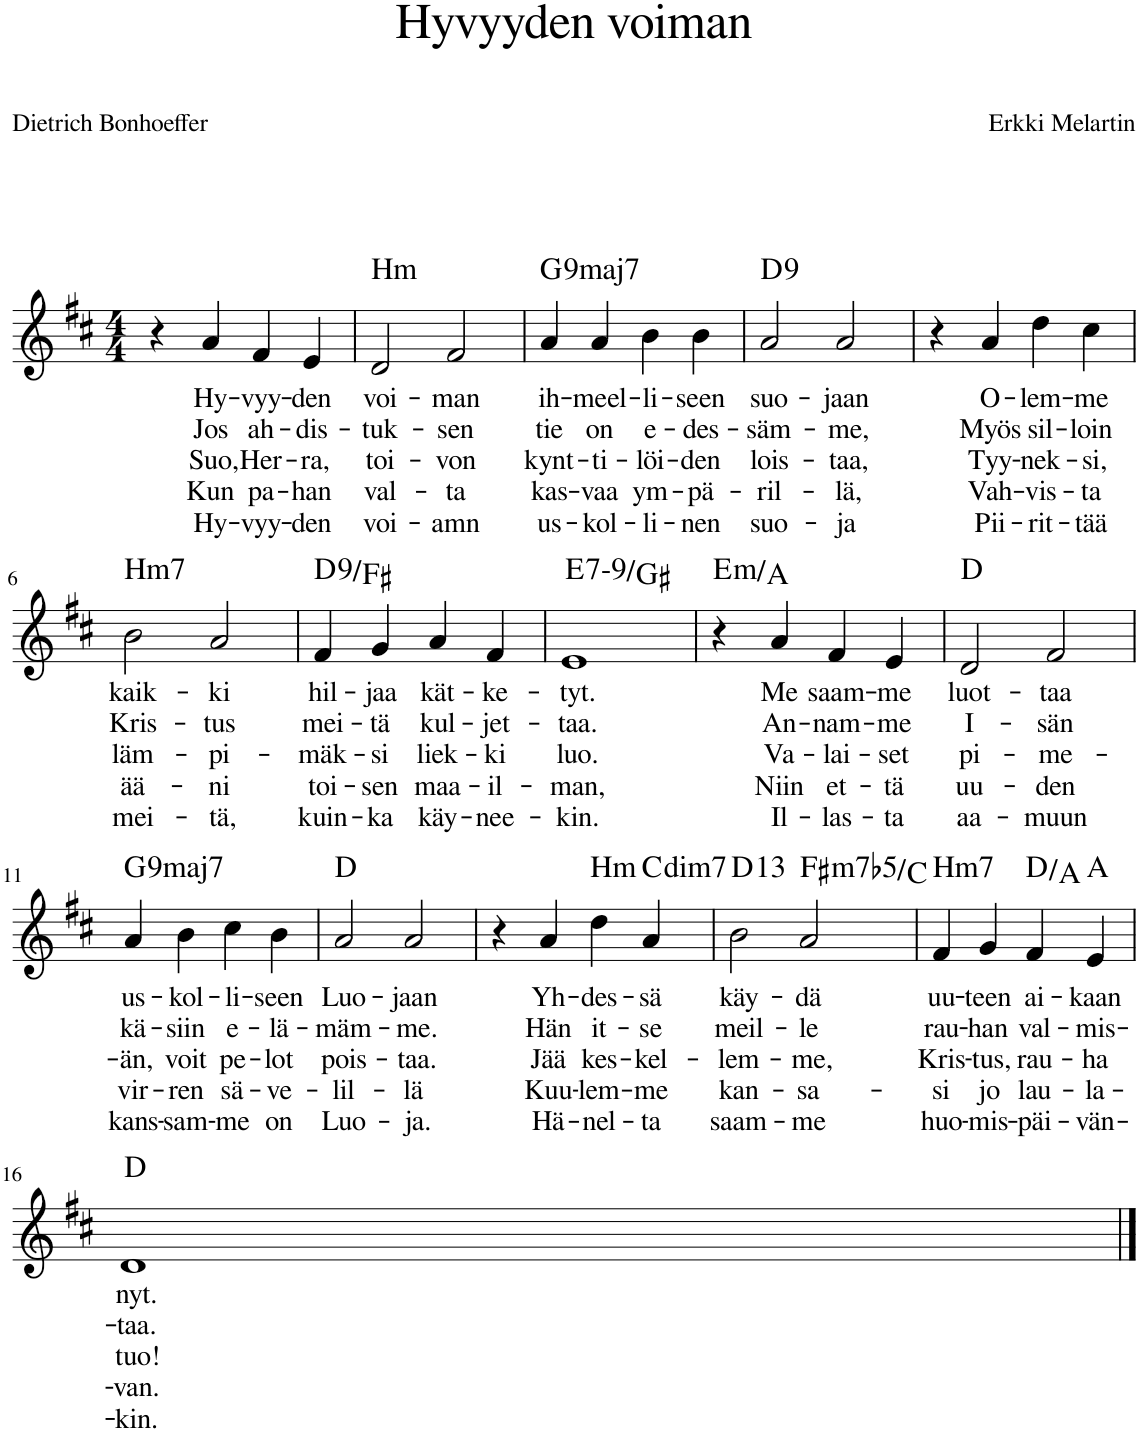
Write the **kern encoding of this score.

**kern	**text	**text	**text	**text	**text	**harte
*part1	*part1	*part1	*part1	*part1	*part1	*part1
*staff1	*staff1	*staff1	*staff1	*staff1	*staff1	*
*I"Piano	*	*	*	*	*	*
*I'Pno.	*	*	*	*	*	*
*clefG2	*	*	*	*	*	*
*k[f#c#]	*	*	*	*	*	*
*M4/4	*	*	*	*	*	*
=1	=1	=1	=1	=1	=1	=1
4r	.	.	.	.	.	.
!	!LO:LY:b	!LO:LY:b	!LO:LY:b	!LO:LY:b	!LO:LY:b	!
4a/	Hy-	Jos	Suo,	Kun	Hy-	.
!	!LO:LY:b	!LO:LY:b	!LO:LY:b	!LO:LY:b	!LO:LY:b	!
4f#/	-vyy-	ah-	Her-	pa-	-vyy-	.
!	!LO:LY:b	!LO:LY:b	!LO:LY:b	!LO:LY:b	!LO:LY:b	!
4e/	-den	-dis-	-ra,	-han	-den	.
=2	=2	=2	=2	=2	=2	=2
!	!LO:LY:b	!LO:LY:b	!LO:LY:b	!LO:LY:b	!LO:LY:b	!LO:H:kt=Hm
2d/	voi-	-tuk-	toi-	val-	voi-	N
!	!LO:LY:b	!LO:LY:b	!LO:LY:b	!LO:LY:b	!LO:LY:b	!
2f#/	-man	-sen	-von	-ta	-amn	.
=3	=3	=3	=3	=3	=3	=3
!	!LO:LY:b	!LO:LY:b	!LO:LY:b	!LO:LY:b	!LO:LY:b	!LO:H:kt=9
4a/	ih-	tie	kynt-	kas-	us-	G:9
!	!LO:LY:b	!LO:LY:b	!LO:LY:b	!LO:LY:b	!LO:LY:b	!
4a/	-meel-	on	-ti-	-vaa	-kol-	.
!	!LO:LY:b	!LO:LY:b	!LO:LY:b	!LO:LY:b	!LO:LY:b	!
4b\	-li-	e-	-löi-	ym-	-li-	.
!	!LO:LY:b	!LO:LY:b	!LO:LY:b	!LO:LY:b	!LO:LY:b	!
4b\	-seen	-des-	-den	-pä-	-nen	.
=4	=4	=4	=4	=4	=4	=4
!	!LO:LY:b	!LO:LY:b	!LO:LY:b	!LO:LY:b	!LO:LY:b	!LO:H:kt=9
2a/	suo-	-säm-	lois-	-ril-	suo-	D:9
!	!LO:LY:b	!LO:LY:b	!LO:LY:b	!LO:LY:b	!LO:LY:b	!
2a/	-jaan	-me,	-taa,	-lä,	-ja	.
=5	=5	=5	=5	=5	=5	=5
4r	.	.	.	.	.	.
!	!LO:LY:b	!LO:LY:b	!LO:LY:b	!LO:LY:b	!LO:LY:b	!
4a/	O-	Myös	Tyy-	Vah-	Pii-	.
!	!LO:LY:b	!LO:LY:b	!LO:LY:b	!LO:LY:b	!LO:LY:b	!
4dd\	-lem-	sil-	-nek-	-vis-	-rit-	.
!	!LO:LY:b	!LO:LY:b	!LO:LY:b	!LO:LY:b	!LO:LY:b	!
4cc#\	-me	-loin	-si,	-ta	-tää	.
!!LO:LB:g=z
=6	=6	=6	=6	=6	=6	=6
!	!LO:LY:b	!LO:LY:b	!LO:LY:b	!LO:LY:b	!LO:LY:b	!LO:H:kt=Hm7
2b\	kaik-	Kris-	läm-	ää-	mei-	N
!	!LO:LY:b	!LO:LY:b	!LO:LY:b	!LO:LY:b	!LO:LY:b	!
2a/	-ki	-tus	-pi-	-ni	-tä,	.
=7	=7	=7	=7	=7	=7	=7
!	!LO:LY:b	!LO:LY:b	!LO:LY:b	!LO:LY:b	!LO:LY:b	!LO:H:kt=9
4f#/	hil-	mei-	-mäk-	toi-	kuin-	D:9/3
!	!LO:LY:b	!LO:LY:b	!LO:LY:b	!LO:LY:b	!LO:LY:b	!
4g/	-jaa	-tä	-si	-sen	-ka	.
!	!LO:LY:b	!LO:LY:b	!LO:LY:b	!LO:LY:b	!LO:LY:b	!
4a/	kät-	kul-	liek-	maa-	käy-	.
!	!LO:LY:b	!LO:LY:b	!LO:LY:b	!LO:LY:b	!LO:LY:b	!
4f#/	-ke-	-jet-	-ki	-il-	-nee-	.
=8	=8	=8	=8	=8	=8	=8
!	!LO:LY:b	!LO:LY:b	!LO:LY:b	!LO:LY:b	!LO:LY:b	!LO:H:kt=7
1e	-tyt.	-taa.	luo.	-man,	-kin.	E:7(b9)/3
=9	=9	=9	=9	=9	=9	=9
!	!	!	!	!	!	!LO:H:kt=m
4r	.	.	.	.	.	E:min/4
!	!LO:LY:b	!LO:LY:b	!LO:LY:b	!LO:LY:b	!LO:LY:b	!
4a/	Me	An-	Va-	Niin	Il-	.
!	!LO:LY:b	!LO:LY:b	!LO:LY:b	!LO:LY:b	!LO:LY:b	!
4f#/	saam-	-nam-	-lai-	et-	-las-	.
!	!LO:LY:b	!LO:LY:b	!LO:LY:b	!LO:LY:b	!LO:LY:b	!
4e/	-me	-me	-set	-tä	-ta	.
=10	=10	=10	=10	=10	=10	=10
!	!LO:LY:b	!LO:LY:b	!LO:LY:b	!LO:LY:b	!LO:LY:b	!
2d/	luot-	I-	pi-	uu-	aa-	D:maj
!	!LO:LY:b	!LO:LY:b	!LO:LY:b	!LO:LY:b	!LO:LY:b	!
2f#/	-taa	-sän	-me-	-den	-muun	.
!!LO:LB:g=z
=11	=11	=11	=11	=11	=11	=11
!	!LO:LY:b	!LO:LY:b	!LO:LY:b	!LO:LY:b	!LO:LY:b	!LO:H:kt=9
4a/	us-	kä-	-än,	vir-	kans-	G:9
!	!LO:LY:b	!LO:LY:b	!LO:LY:b	!LO:LY:b	!LO:LY:b	!
4b\	-kol-	-siin	voit	-ren	-sam-	.
!	!LO:LY:b	!LO:LY:b	!LO:LY:b	!LO:LY:b	!LO:LY:b	!
4cc#\	-li-	e-	pe-	sä-	-me	.
!	!LO:LY:b	!LO:LY:b	!LO:LY:b	!LO:LY:b	!LO:LY:b	!
4b\	-seen	-lä-	-lot	-ve-	on	.
=12	=12	=12	=12	=12	=12	=12
!	!LO:LY:b	!LO:LY:b	!LO:LY:b	!LO:LY:b	!LO:LY:b	!
2a/	Luo-	-mäm-	pois-	-lil-	Luo-	D:maj
!	!LO:LY:b	!LO:LY:b	!LO:LY:b	!LO:LY:b	!LO:LY:b	!
2a/	-jaan	-me.	-taa.	-lä	-ja.	.
=13	=13	=13	=13	=13	=13	=13
4r	.	.	.	.	.	.
!	!LO:LY:b	!LO:LY:b	!LO:LY:b	!LO:LY:b	!LO:LY:b	!
4a/	Yh-	Hän	Jää	Kuu-	Hä-	.
!	!LO:LY:b	!LO:LY:b	!LO:LY:b	!LO:LY:b	!LO:LY:b	!LO:H:kt=Hm
4dd\	-des-	it-	kes-	-lem-	-nel-	N
!	!LO:LY:b	!LO:LY:b	!LO:LY:b	!LO:LY:b	!LO:LY:b	!LO:H:kt=dim7
4a/	-sä	-se	-kel-	-me	-ta	C:dim7
=14	=14	=14	=14	=14	=14	=14
!	!LO:LY:b	!LO:LY:b	!LO:LY:b	!LO:LY:b	!LO:LY:b	!LO:H:kt=13
2b\	käy-	meil-	-lem-	kan-	saam-	D:9(11,13)
!	!LO:LY:b	!LO:LY:b	!LO:LY:b	!LO:LY:b	!LO:LY:b	!LO:H:kt=m7b5
2a/	-dä	-le	-me,	-sa-	-me	F#:hdim7/b5
=15	=15	=15	=15	=15	=15	=15
!	!LO:LY:b	!LO:LY:b	!LO:LY:b	!LO:LY:b	!LO:LY:b	!LO:H:kt=Hm7
4f#/	uu-	rau-	Kris-	-si	huo-	N
!	!LO:LY:b	!LO:LY:b	!LO:LY:b	!LO:LY:b	!LO:LY:b	!
4g/	-teen	-han	-tus,	jo	-mis-	.
!	!LO:LY:b	!LO:LY:b	!LO:LY:b	!LO:LY:b	!LO:LY:b	!
4f#/	ai-	val-	rau-	lau-	-päi-	D:maj/5
!	!LO:LY:b	!LO:LY:b	!LO:LY:b	!LO:LY:b	!LO:LY:b	!
4e/	-kaan	-mis-	-ha	-la-	-vän-	A:maj
!!LO:LB:g=z
=16	=16	=16	=16	=16	=16	=16
!	!LO:LY:b	!LO:LY:b	!LO:LY:b	!LO:LY:b	!LO:LY:b	!
1d	nyt.	-taa.	tuo!	-van.	-kin.	D:maj
==	==	==	==	==	==	==
*-	*-	*-	*-	*-	*-	*-
